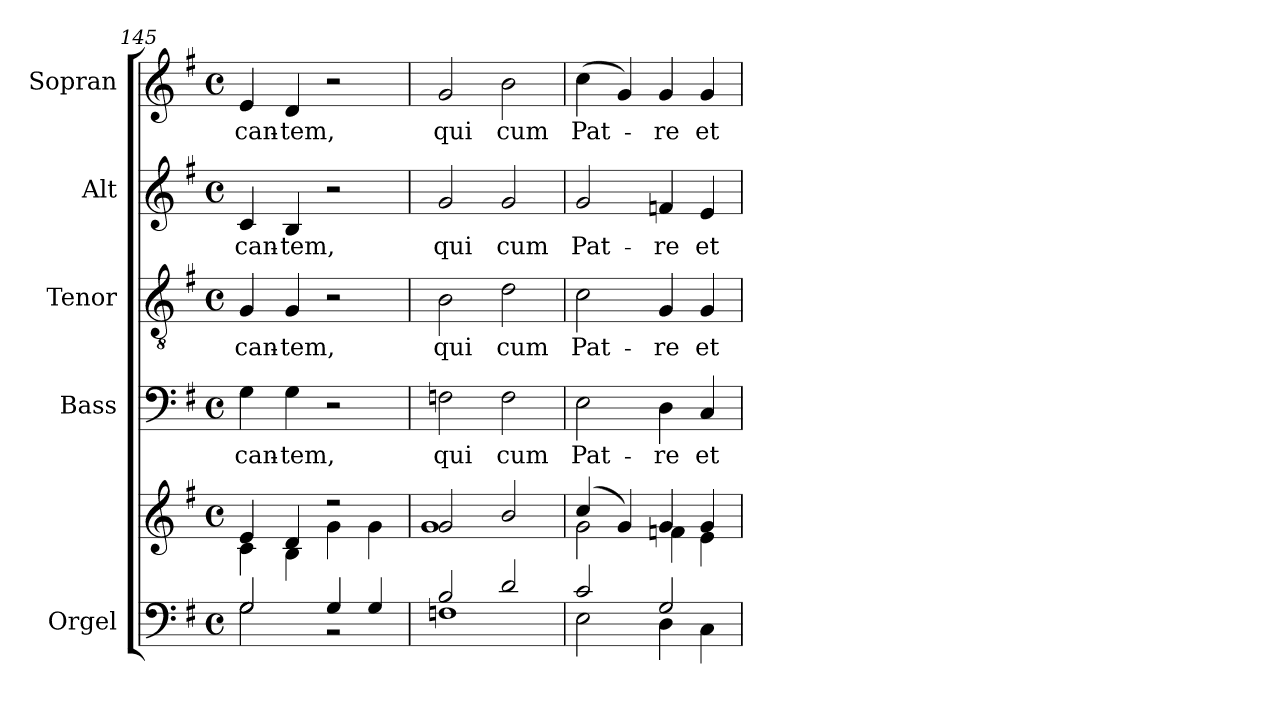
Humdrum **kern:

**kern	**kern	**kern	**text	**kern	**text	**kern	**text	**kern	**text
*part5	*part5	*part4	*part4	*part3	*part3	*part2	*part2	*part1	*part1
*staff6	*staff5	*staff4	*staff4	*staff3	*staff3	*staff2	*staff2	*staff1	*staff1
*I"Orgel	*	*I"Bass	*	*I"Tenor	*	*I"Alt	*	*I"Sopran	*
*I'Org.	*	*I'B.	*	*I'T.	*	*I'A.	*	*I'S.	*
*clefF4	*clefG2	*clefF4	*	*clefGv2	*	*clefG2	*	*clefG2	*
*k[f#]	*k[f#]	*k[f#]	*	*k[f#]	*	*k[f#]	*	*k[f#]	*
*G:	*G:	*G:	*	*G:	*	*G:	*	*G:	*
*M4/4	*M4/4	*M4/4	*	*M4/4	*	*M4/4	*	*M4/4	*
*met(c)	*met(c)	*met(c)	*	*met(c)	*	*met(c)	*	*met(c)	*
=145	=145	=145	=145	=145	=145	=145	=145	=145	=145
*^	*^	*	*	*	*	*	*	*	*
!	!	!	!	!	!LO:LY:b	!	!LO:LY:b	!	!LO:LY:b	!	!LO:LY:b
2G/	2G\	4e/	4c\	4G\	-can-	4G/	-can-	4c/	-can-	4e/	-can-
!	!	!	!	!	!LO:LY:b	!	!LO:LY:b	!	!LO:LY:b	!	!LO:LY:b
.	.	4d/	4B\	4G\	-tem,	4G/	-tem,	4B/	-tem,	4d/	-tem,
4G/	2rBB	2rdd	4g\	2r	.	2r	.	2r	.	2r	.
4G/	.	.	4g\	.	.	.	.	.	.	.	.
=146	=146	=146	=146	=146	=146	=146	=146	=146	=146	=146	=146
!	!	!	!	!	!LO:LY:b	!	!LO:LY:b	!	!LO:LY:b	!	!LO:LY:b
2B/	1Fn	2g/	1g	2Fn\	qui	2B\	qui	2g/	qui	2g/	qui
!	!	!	!	!	!LO:LY:b	!	!LO:LY:b	!	!LO:LY:b	!	!LO:LY:b
2d/	.	2b/	.	2F\	cum	2d\	cum	2g/	cum	2b\	cum
=147	=147	=147	=147	=147	=147	=147	=147	=147	=147	=147	=147
!	!	!	!	!	!LO:LY:b	!	!LO:LY:b	!	!LO:LY:b	!	!LO:LY:b
2c/	2E\	(4cc/	2g\	2E\	Pat-	2c\	Pat-	2g/	Pat-	(>4cc\	Pat-
.	.	4g/)	.	.	.	.	.	.	.	4g/)	.
!	!	!	!	!	!LO:LY:b	!	!LO:LY:b	!	!LO:LY:b	!	!LO:LY:b
2G/	4D\	4g/	4fn\	4D\	-re	4G/	-re	4fn/	-re	4g/	-re
!	!	!	!	!	!LO:LY:b	!	!LO:LY:b	!	!LO:LY:b	!	!LO:LY:b
.	4C\	4g/	4e\	4C/	et	4G/	et	4e/	et	4g/	et
*v	*v	*	*	*	*	*	*	*	*	*	*
*	*v	*v	*	*	*	*	*	*	*	*
=	=	=	=	=	=	=	=	=	=
*-	*-	*-	*-	*-	*-	*-	*-	*-	*-
